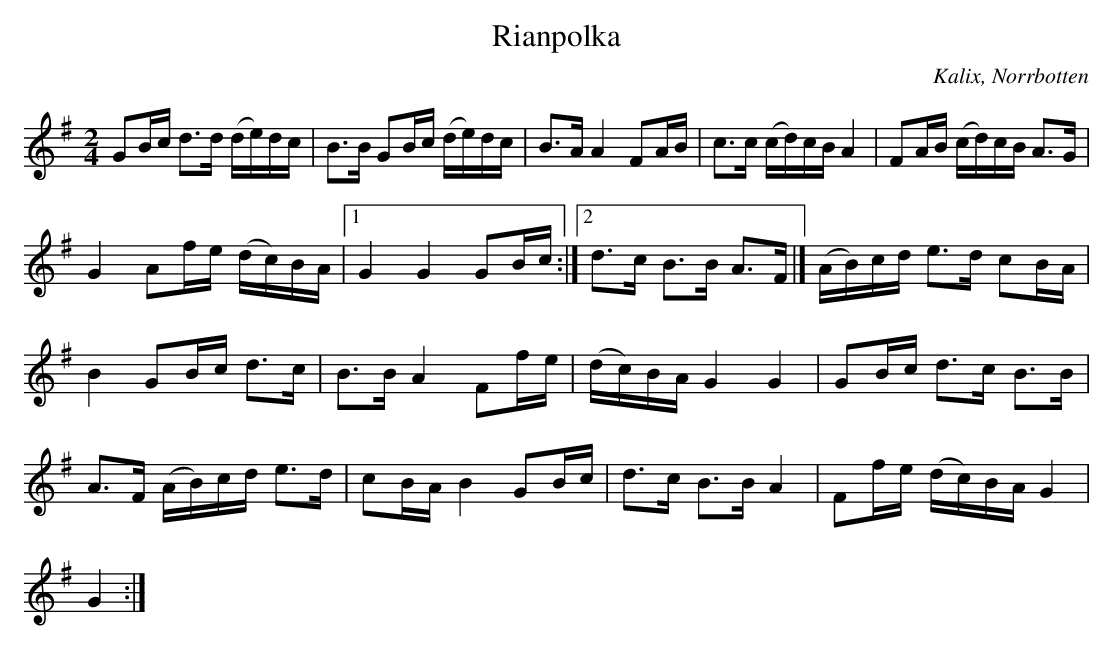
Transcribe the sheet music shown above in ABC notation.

X:1
T:Rianpolka
O:Kalix, Norrbotten
M: 2/4
L: 1/16
K: G
G2Bc d2>d2 (de)dc | B2>B2 G2Bc (de)dc | B2>A2 A4 F2AB | c2>c2 (cd)cB A4 | F2AB (cd)cB A2>G2 |
G4 A2fe (dc)BA |1 G4 G4 G2Bc :|2 d2>c2 B2>B2 A2>F2 |] (AB)cd e2>d2 c2BA|
B4 G2Bc d2>c2 | B2>B2 A4 F2fe | (dc)BA G4 G4 | G2Bc d2>c2 B2>B2 |
A2>F2 (AB)cd e2>d2 | c2BA B4 G2Bc | d2>c2 B2>B2 A4 | F2fe (dc)BA G4 |
G4 :|
